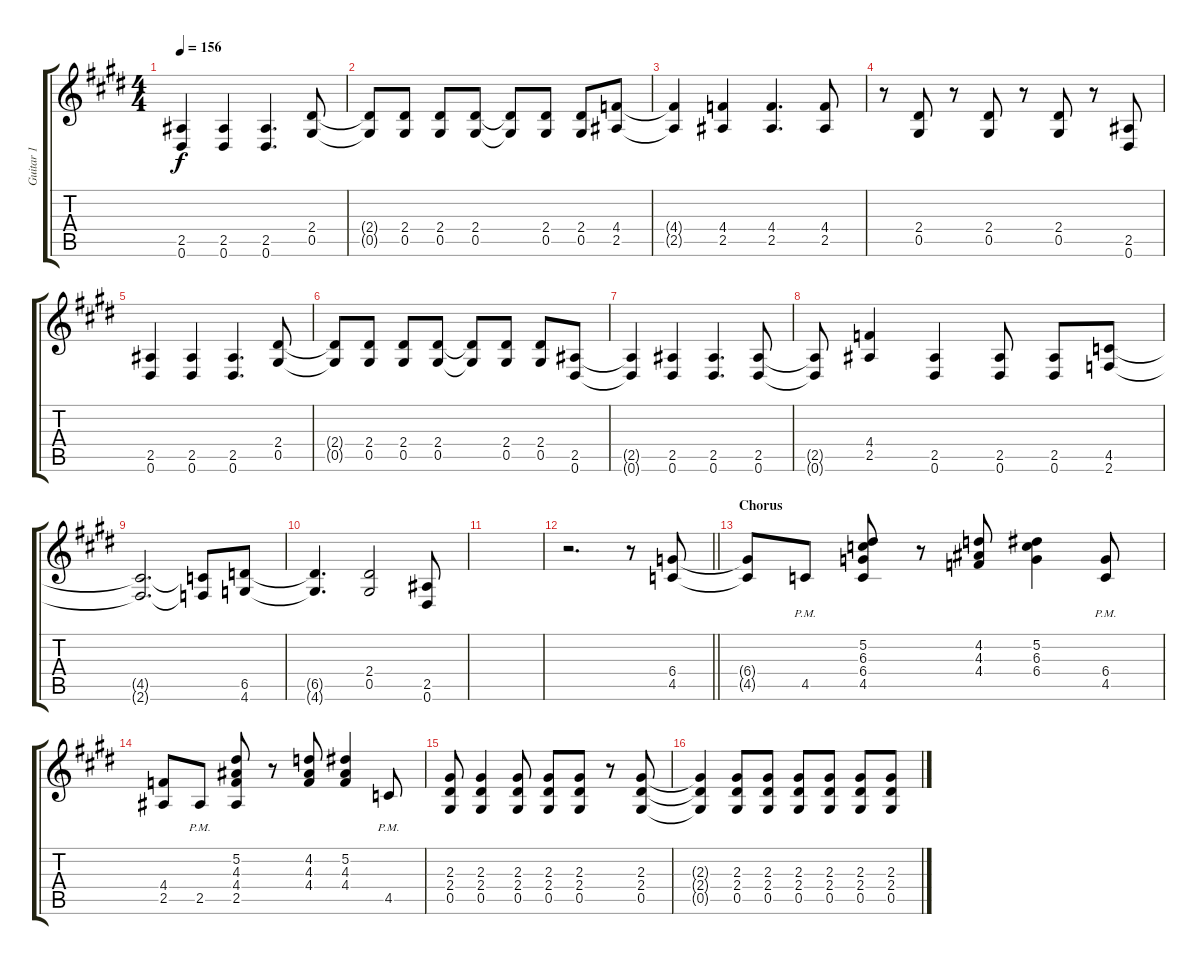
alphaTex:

\track ("Guitar 1" "Guitar 1") {instrument overdrivenguitar}
\staff {score tabs}
\tuning (Eb4 Bb3 Gb3 Db3 Ab2 Eb2) {hide}
\ts (4 4)
\tempo 156
\clef g2
\ks e
(2.5 0.6).4{dy f} (2.5 0.6).4 (2.5 0.6).4{d} (2.4 0.5).8 |
\ks c#minor
(2.4{t} 0.5{t}).8 (2.4 0.5).8 (2.4 0.5).8 (2.4 0.5).8 (2.4{t} 0.5{t}).8 (2.4 0.5).8 (2.4 0.5).8 (4.4 2.5).8 |
(4.4{t} 2.5{t}).4 (4.4 2.5).4 (4.4 2.5).4{d} (4.4 2.5).8 |
r.8 (2.4 0.5).8 r.8 (2.4 0.5).8 r.8 (2.4 0.5).8 r.8 (2.5 0.6).8 |
\ks e
(2.5 0.6).4 (2.5 0.6).4 (2.5 0.6).4{d} (2.4 0.5).8 |
\ks c#minor
(2.4{t} 0.5{t}).8 (2.4 0.5).8 (2.4 0.5).8 (2.4 0.5).8 (2.4{t} 0.5{t}).8 (2.4 0.5).8 (2.4 0.5).8 (2.5 0.6).8 |
(2.5{t} 0.6{t}).4 (2.5 0.6).4 (2.5 0.6).4{d} (2.5 0.6).8 |
(2.5{t} 0.6{t}).8 (4.4 2.5).4 (2.5 0.6).4 (2.5 0.6).8 (2.5 0.6).8 (4.5 2.6).8 |
(4.5{t} 2.6{t}).2{d} (4.5{t} 2.6{t}).8 (6.5 4.6).8 |
(6.5{t} 4.6{t}).4{d} (2.4 0.5).2 (2.5 0.6).8 |
\ks e
|
\barLineRight lightlight
\ks c#minor
r.2{d} r.8 (6.4 4.5).8 |
\section ("" "Chorus")
(6.4{t} 4.5{t}).8 4.5{pm}.8 (5.2 6.3 6.4 4.5).8 r.8 (4.2 4.3 4.4).8 (5.2 6.3 6.4).4 (6.4{pm} 4.5{pm}).8 |
\ks e
(4.4 2.5).8 2.5{pm}.8 (5.2 4.3 4.4 2.5).8 r.8 (4.2 4.3 4.4).8 (5.2 4.3 4.4).4 4.5{pm}.8 |
\ks c#minor
(2.3 2.4 0.5).8 (2.3 2.4 0.5).4 (2.3 2.4 0.5).8 (2.3 2.4 0.5).8 (2.3 2.4 0.5).8 r.8 (2.3 2.4 0.5).8 |
(2.3{t} 2.4{t} 0.5{t}).4 (2.3 2.4 0.5).8 (2.3 2.4 0.5).8 (2.3 2.4 0.5).8 (2.3 2.4 0.5).8 (2.3 2.4 0.5).8 (2.3 2.4 0.5).8
